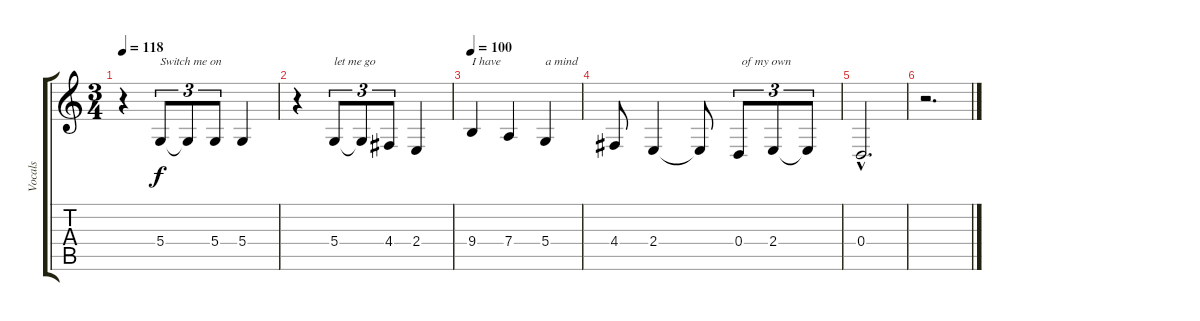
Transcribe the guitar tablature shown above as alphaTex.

\track ("Vocals" "Vocals") {instrument clarinet}
\staff {score tabs}
\tuning (E4 B3 G3 D3 A2 E2) {hide}
\ts (3 4)
\tempo 118
\clef g2
\ks c
r.4{dy f} 5.4.8{tu (3 2) txt "Switch me on"} 5.4{t}.8{tu (3 2)} 5.4.8{tu (3 2)} 5.4.4 |
r.4 5.4.8{tu (3 2) txt "let me go"} 5.4{t}.8{tu (3 2)} 4.4.8{tu (3 2)} 2.4.4 |
\tempo 100
9.4.4{txt "I have"} 7.4.4 5.4.4{txt "a mind"} |
4.4.8 2.4.4 2.4{t}.8 0.4.8{tu (3 2) txt " of my own"} 2.4.8{tu (3 2)} 2.4{t}.8{tu (3 2)} |
0.4{hac}.2{d} |
r.2{d}
